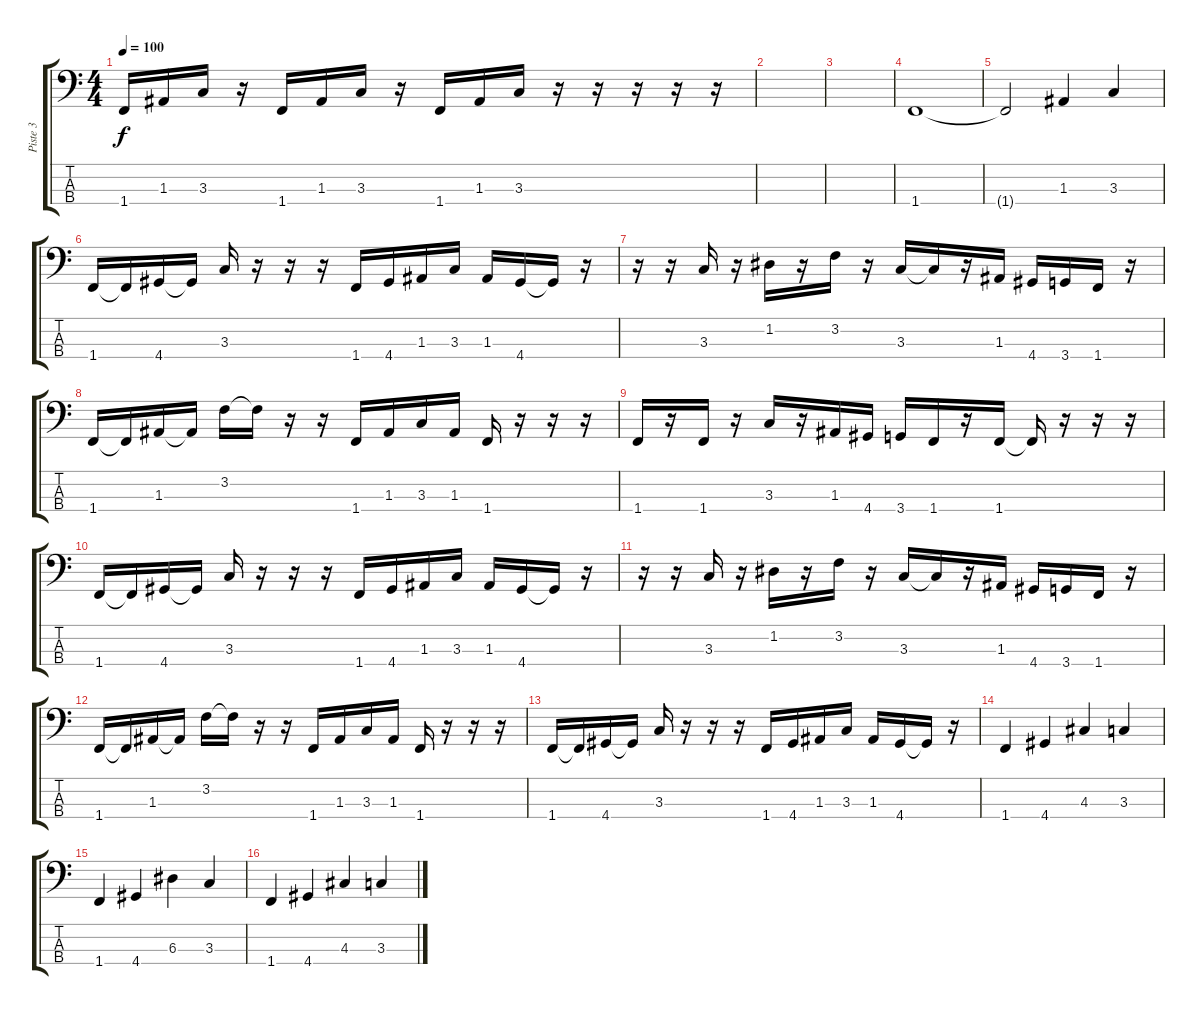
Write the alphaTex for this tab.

\track ("Piste 3" "Piste 3") {instrument electricbassfinger}
\staff {score tabs}
\tuning (G2 D2 A1 E1) {hide}
\ts (4 4)
\tempo 100
\clef f4
\ks c
1.4.16{dy f} 1.3.16 3.3.16 r.16 1.4.16 1.3.16 3.3.16 r.16 1.4.16 1.3.16 3.3.16 r.16 r.16 r.16 r.16 r.16 |
|
|
1.4.1 |
1.4{t}.2 1.3.4 3.3.4 |
1.4.16 1.4{t}.16 4.4.16 4.4{t}.16 3.3.16 r.16 r.16 r.16 1.4.16 4.4.16 1.3.16 3.3.16 1.3.16 4.4.16 4.4{t}.16 r.16 |
r.16 r.16 3.3.16 r.16 1.2.16 r.16 3.2.16 r.16 3.3.16 3.3{t}.16 r.16 1.3.16 4.4.16 3.4.16 1.4.16 r.16 |
1.4.16 1.4{t}.16 1.3.16 1.3{t}.16 3.2.16 3.2{t}.16 r.16 r.16 1.4.16 1.3.16 3.3.16 1.3.16 1.4.16 r.16 r.16 r.16 |
1.4.16 r.16 1.4.16 r.16 3.3.16 r.16 1.3.16 4.4.16 3.4.16 1.4.16 r.16 1.4.16 1.4{t}.16 r.16 r.16 r.16 |
1.4.16 1.4{t}.16 4.4.16 4.4{t}.16 3.3.16 r.16 r.16 r.16 1.4.16 4.4.16 1.3.16 3.3.16 1.3.16 4.4.16 4.4{t}.16 r.16 |
r.16 r.16 3.3.16 r.16 1.2.16 r.16 3.2.16 r.16 3.3.16 3.3{t}.16 r.16 1.3.16 4.4.16 3.4.16 1.4.16 r.16 |
1.4.16 1.4{t}.16 1.3.16 1.3{t}.16 3.2.16 3.2{t}.16 r.16 r.16 1.4.16 1.3.16 3.3.16 1.3.16 1.4.16 r.16 r.16 r.16 |
1.4.16 1.4{t}.16 4.4.16 4.4{t}.16 3.3.16 r.16 r.16 r.16 1.4.16 4.4.16 1.3.16 3.3.16 1.3.16 4.4.16 4.4{t}.16 r.16 |
1.4.4 4.4.4 4.3.4 3.3.4 |
1.4.4 4.4.4 6.3.4 3.3.4 |
1.4.4 4.4.4 4.3.4 3.3.4
